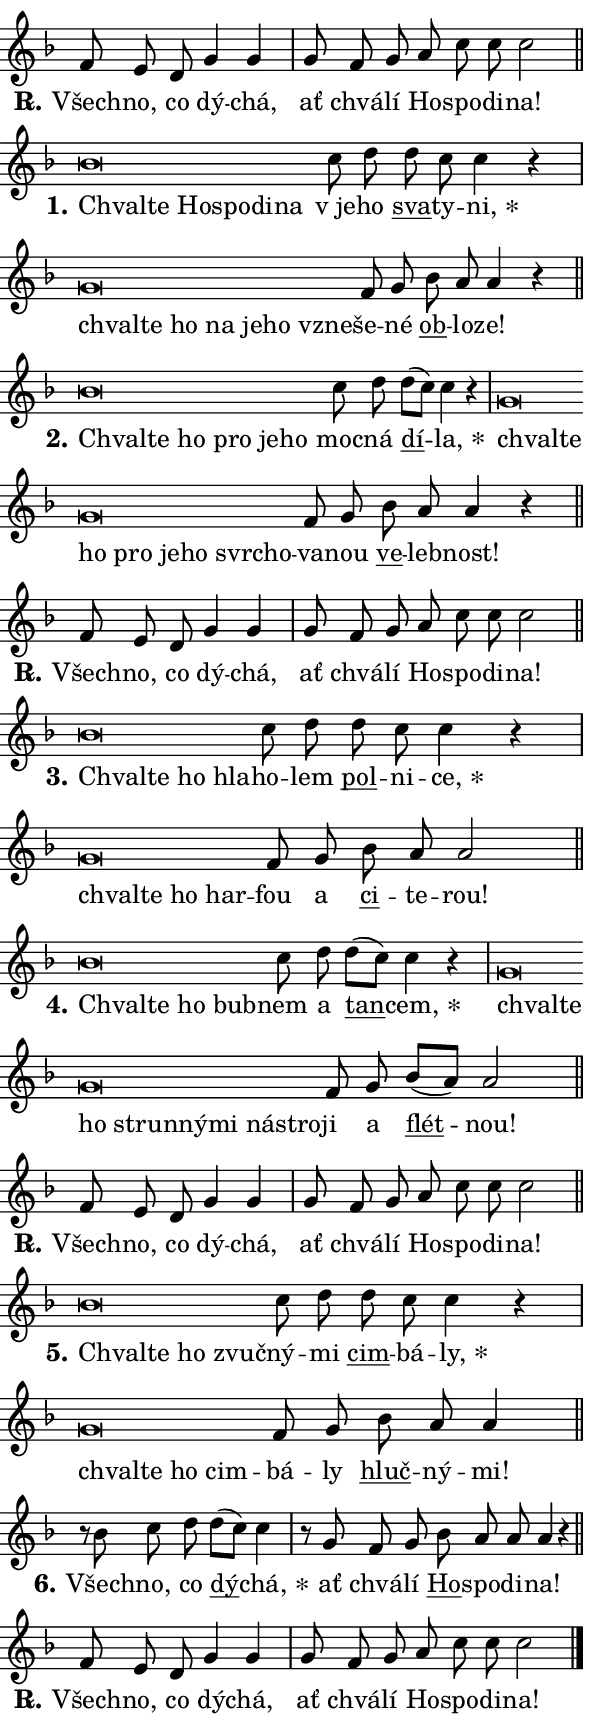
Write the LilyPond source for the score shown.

\version "2.24.0"
\header { tagline = "" }
\paper {
  indent = 0\cm
  top-margin = 0\cm
  right-margin = 0.13\cm % to fit lyric hyphens
  bottom-margin = 0\cm
  left-margin = 0\cm
  paper-width = 10\cm
  page-breaking = #ly:one-page-breaking
  system-system-spacing.basic-distance = #11
  score-system-spacing.basic-distance = #11
  ragged-last = ##f
}


%% Author: Thomas Morley
%% https://lists.gnu.org/archive/html/lilypond-user/2020-05/msg00002.html
#(define (line-position grob)
"Returns position of @var[grob} in current system:
   @code{'start}, if at first time-step
   @code{'end}, if at last time-step
   @code{'middle} otherwise
"
  (let* ((col (ly:item-get-column grob))
         (ln (ly:grob-object col 'left-neighbor))
         (rn (ly:grob-object col 'right-neighbor))
         (col-to-check-left (if (ly:grob? ln) ln col))
         (col-to-check-right (if (ly:grob? rn) rn col))
         (break-dir-left
           (and
             (ly:grob-property col-to-check-left 'non-musical #f)
             (ly:item-break-dir col-to-check-left)))
         (break-dir-right
           (and
             (ly:grob-property col-to-check-right 'non-musical #f)
             (ly:item-break-dir col-to-check-right))))
        (cond ((eqv? 1 break-dir-left) 'start)
              ((eqv? -1 break-dir-right) 'end)
              (else 'middle))))

#(define (tranparent-at-line-position vctor)
  (lambda (grob)
  "Relying on @code{line-position} select the relevant enry from @var{vctor}.
Used to determine transparency,"
    (case (line-position grob)
      ((end) (not (vector-ref vctor 0)))
      ((middle) (not (vector-ref vctor 1)))
      ((start) (not (vector-ref vctor 2))))))

noteHeadBreakVisibility =
#(define-music-function (break-visibility)(vector?)
"Makes @code{NoteHead}s transparent relying on @var{break-visibility}"
#{
  \override NoteHead.transparent =
    #(tranparent-at-line-position break-visibility)
#})

#(define delete-ledgers-for-transparent-note-heads
  (lambda (grob)
    "Reads whether a @code{NoteHead} is transparent.
If so this @code{NoteHead} is removed from @code{'note-heads} from
@var{grob}, which is supposed to be @code{LedgerLineSpanner}.
As a result ledgers are not printed for this @code{NoteHead}"
    (let* ((nhds-array (ly:grob-object grob 'note-heads))
           (nhds-list
             (if (ly:grob-array? nhds-array)
                 (ly:grob-array->list nhds-array)
                 '()))
           ;; Relies on the transparent-property being done before
           ;; Staff.LedgerLineSpanner.after-line-breaking is executed.
           ;; This is fragile ...
           (to-keep
             (remove
               (lambda (nhd)
                 (ly:grob-property nhd 'transparent #f))
               nhds-list)))
      ;; TODO find a better method to iterate over grob-arrays, similiar
      ;; to filter/remove etc for lists
      ;; For now rebuilt from scratch
      (set! (ly:grob-object grob 'note-heads)  '())
      (for-each
        (lambda (nhd)
          (ly:pointer-group-interface::add-grob grob 'note-heads nhd))
        to-keep))))

squashNotes = {
  \override NoteHead.X-extent = #'(-0.2 . 0.2)
  \override NoteHead.Y-extent = #'(-0.75 . 0)
  \override NoteHead.stencil =
    #(lambda (grob)
       (let ((pos (ly:grob-property grob 'staff-position)))
         (begin
           (if (< pos -7) (display "ERROR: Lower brevis then expected\n") (display ""))
           (if (<= pos -6) ly:text-interface::print ly:note-head::print))))
}
unSquashNotes = {
  \revert NoteHead.X-extent
  \revert NoteHead.Y-extent
  \revert NoteHead.stencil
}

hideNotes = \noteHeadBreakVisibility #begin-of-line-visible
unHideNotes = \noteHeadBreakVisibility #all-visible

% work-around for resetting accidentals
% https://lilypond.org/doc/v2.23/Documentation/notation/displaying-rhythms#unmetered-music
cadenzaMeasure = {
  \cadenzaOff
  \partial 1024 s1024
  \cadenzaOn
}

#(define-markup-command (accent layout props text) (markup?)
  "Underline accented syllable"
  (interpret-markup layout props
    #{\markup \override #'(offset . 4.3) \underline { #text }#}))

responsum = \markup \concat {
  "R" \hspace #-1.05 \path #0.1 #'((moveto 0 0.07) (lineto 0.9 0.8)) \hspace #0.05 "."
}

spaceSize = #0.6828661417322834 % exact space size for TeX Gyre Schola

\layout {
  \context {
    \Staff
    \remove "Time_signature_engraver"
    \override LedgerLineSpanner.after-line-breaking = #delete-ledgers-for-transparent-note-heads
  }
  \context {
    \Lyrics {
      \override LyricSpace.minimum-distance = \spaceSize
      \override LyricText.font-name = #"TeX Gyre Schola"
      \override LyricText.font-size = 1
      \override StanzaNumber.font-name = #"TeX Gyre Schola Bold"
      \override StanzaNumber.font-size = 1
    }
  }
  \context {
    \Score 
    \override NoteHead.text =
      #(lambda (grob) 
        (let ((pos (ly:grob-property grob 'staff-position)))
          #{\markup {
            \combine
              \halign #-0.55 \raise #(if (= pos -6) 0 0.5) \override #'(thickness . 2) \draw-line #'(3.2 . 0)
              \musicglyph "noteheads.sM1"
          }#}))
  }
}

% magnetic-lyrics.ily
%
%   written by
%     Jean Abou Samra <jean@abou-samra.fr>
%     Werner Lemberg <wl@gnu.org>
%
%   adapted by
%     Jiri Hon <jiri.hon@gmail.com>
%
% Version 2022-Apr-15

% https://www.mail-archive.com/lilypond-user@gnu.org/msg149350.html

#(define (Left_hyphen_pointer_engraver context)
   "Collect syllable-hyphen-syllable occurrences in lyrics and store
them in properties.  This engraver only looks to the left.  For
example, if the lyrics input is @code{foo -- bar}, it does the
following.

@itemize @bullet
@item
Set the @code{text} property of the @code{LyricHyphen} grob between
@q{foo} and @q{bar} to @code{foo}.

@item
Set the @code{left-hyphen} property of the @code{LyricText} grob with
text @q{foo} to the @code{LyricHyphen} grob between @q{foo} and
@q{bar}.
@end itemize

Use this auxiliary engraver in combination with the
@code{lyric-@/text::@/apply-@/magnetic-@/offset!} hook."
   (let ((hyphen #f)
         (text #f))
     (make-engraver
      (acknowledgers
       ((lyric-syllable-interface engraver grob source-engraver)
        (set! text grob)))
      (end-acknowledgers
       ((lyric-hyphen-interface engraver grob source-engraver)
        ;(when (not (grob::has-interface grob 'lyric-space-interface))
          (set! hyphen grob)));)
      ((stop-translation-timestep engraver)
       (when (and text hyphen)
         (ly:grob-set-object! text 'left-hyphen hyphen))
       (set! text #f)
       (set! hyphen #f)))))

#(define (lyric-text::apply-magnetic-offset! grob)
   "If the space between two syllables is less than the value in
property @code{LyricText@/.details@/.squash-threshold}, move the right
syllable to the left so that it gets concatenated with the left
syllable.

Use this function as a hook for
@code{LyricText@/.after-@/line-@/breaking} if the
@code{Left_@/hyphen_@/pointer_@/engraver} is active."
   (let ((hyphen (ly:grob-object grob 'left-hyphen #f)))
     (when hyphen
       (let ((left-text (ly:spanner-bound hyphen LEFT)))
         (when (grob::has-interface left-text 'lyric-syllable-interface)
           (let* ((common (ly:grob-common-refpoint grob left-text X))
                  (this-x-ext (ly:grob-extent grob common X))
                  (left-x-ext
                   (begin
                     ;; Trigger magnetism for left-text.
                     (ly:grob-property left-text 'after-line-breaking)
                     (ly:grob-extent left-text common X)))
                  ;; `delta` is the gap width between two syllables.
                  (delta (- (interval-start this-x-ext)
                            (interval-end left-x-ext)))
                  (details (ly:grob-property grob 'details))
                  (threshold (assoc-get 'squash-threshold details 0.2)))
             (when (< delta threshold)
               (let* (;; We have to manipulate the input text so that
                      ;; ligatures crossing syllable boundaries are not
                      ;; disabled.  For languages based on the Latin
                      ;; script this is essentially a beautification.
                      ;; However, for non-Western scripts it can be a
                      ;; necessity.
                      (lt (ly:grob-property left-text 'text))
                      (rt (ly:grob-property grob 'text))
                      (is-space (grob::has-interface hyphen 'lyric-space-interface))
                      (space (if is-space " " ""))
                      (extra-delta (if is-space spaceSize 0))
                      ;; Append new syllable.
                      (ltrt-space (if (and (string? lt) (string? rt))
                                (string-append lt space rt)
                                (make-concat-markup (list lt space rt))))
                      ;; Right-align `ltrt` to the right side.
                      (ltrt-space-markup (grob-interpret-markup
                               grob
                               (make-translate-markup
                                (cons (interval-length this-x-ext) 0)
                                (make-right-align-markup ltrt-space)))))
                 (begin
                   ;; Don't print `left-text`.
                   (ly:grob-set-property! left-text 'stencil #f)
                   ;; Set text and stencil (which holds all collected
                   ;; syllables so far) and shift it to the left.
                   (ly:grob-set-property! grob 'text ltrt-space)
                   (ly:grob-set-property! grob 'stencil ltrt-space-markup)
                   (ly:grob-translate-axis! grob (- (- delta extra-delta)) X))))))))))


#(define (lyric-hyphen::displace-bounds-first grob)
   ;; Make very sure this callback isn't triggered too early.
   (let ((left (ly:spanner-bound grob LEFT))
         (right (ly:spanner-bound grob RIGHT)))
     (ly:grob-property left 'after-line-breaking)
     (ly:grob-property right 'after-line-breaking)
     (ly:lyric-hyphen::print grob)))

squashThreshold = #0.4

\layout {
  \context {
    \Lyrics
    \consists #Left_hyphen_pointer_engraver
    \override LyricText.after-line-breaking =
      #lyric-text::apply-magnetic-offset!
    \override LyricHyphen.stencil = #lyric-hyphen::displace-bounds-first
    \override LyricText.details.squash-threshold = \squashThreshold
    \override LyricHyphen.minimum-distance = 0
    \override LyricHyphen.minimum-length = \squashThreshold
  }
}

squashText = \override LyricText.details.squash-threshold = 9999
unSquashText = \override LyricText.details.squash-threshold = \squashThreshold

leftText = \override LyricText.self-alignment-X = #LEFT
unLeftText = \revert LyricText.self-alignment-X

starOffset = #(lambda (grob) 
                (let ((x_offset (ly:self-alignment-interface::aligned-on-x-parent grob)))
                  (if (= x_offset 0) 0 (+ x_offset 1.2))))

star = #(define-music-function (syllable)(string?)
"Append star separator at the end of a syllable"
#{
  \once \override LyricText.X-offset = #starOffset
  \lyricmode { \markup {
    #syllable
    \override #'((font-name . "TeX Gyre Schola Bold")) \hspace #0.2 \lower #0.65 \larger "*"
  } }
#})

starAccent = #(define-music-function (syllable)(string?)
"Append star separator at the end of a syllable and make accent"
#{
  \once \override LyricText.X-offset = #starOffset
  \lyricmode { \markup {
    \accent #syllable
    \override #'((font-name . "TeX Gyre Schola Bold")) \hspace #0.2 \lower #0.65 \larger "*"
  } }
#})

breath = #(define-music-function (syllable)(string?)
"Append breathing indicator at the end of a syllable"
#{
  \lyricmode { \markup { #syllable "+" } }
#})

optionalBreath = #(define-music-function (syllable)(string?)
"Append optional breathing indicator at the end of a syllable"
#{
  \lyricmode { \markup { #syllable "(+)" } }
#})


\score {
    <<
        \new Voice = "melody" { \cadenzaOn \key f \major \relative { f'8 e d g4 g \cadenzaMeasure \bar "|" g8 f g a c c c2 \cadenzaMeasure \bar "||" \break } }
        \new Lyrics \lyricsto "melody" { \lyricmode { \set stanza = \responsum
Všech -- no, co dý -- chá, ať chvá -- lí Ho -- spo -- di -- na! } }
    >>
    \layout {}
}

\score {
    <<
        \new Voice = "melody" { \cadenzaOn \key f \major \relative { \squashNotes bes'\breve*1/16 \hideNotes \breve*1/16 \bar "" \breve*1/16 \bar "" \breve*1/16 \bar "" \breve*1/16 \breve*1/16 \bar "" \unHideNotes \unSquashNotes c8 d \bar "" d c c4 r \cadenzaMeasure \bar "|" \squashNotes g\breve*1/16 \hideNotes \breve*1/16 \bar "" \breve*1/16 \bar "" \breve*1/16 \bar "" \breve*1/16 \bar "" \breve*1/16 \breve*1/16 \bar "" \unHideNotes \unSquashNotes f8 g \bar "" bes a a4 r \cadenzaMeasure \bar "||" \break } }
        \new Lyrics \lyricsto "melody" { \lyricmode { \set stanza = "1."
\leftText Chval -- \squashText te Ho -- spo -- di -- na \unLeftText \unSquashText "v je" -- ho \markup \accent sva -- ty -- \star ni, \leftText chval -- \squashText te ho na je -- ho vzne -- \unLeftText \unSquashText še -- né \markup \accent ob -- lo -- ze! } }
    >>
    \layout {}
}

\score {
    <<
        \new Voice = "melody" { \cadenzaOn \key f \major \relative { \squashNotes bes'\breve*1/16 \hideNotes \breve*1/16 \bar "" \breve*1/16 \bar "" \breve*1/16 \bar "" \breve*1/16 \breve*1/16 \bar "" \unHideNotes \unSquashNotes c8 d \bar "" d[( c)] c4 r \cadenzaMeasure \bar "|" \squashNotes g\breve*1/16 \hideNotes \breve*1/16 \bar "" \breve*1/16 \bar "" \breve*1/16 \bar "" \breve*1/16 \bar "" \breve*1/16 \bar "" \breve*1/16 \breve*1/16 \bar "" \unHideNotes \unSquashNotes f8 g \bar "" bes a a4 r \cadenzaMeasure \bar "||" \break } }
        \new Lyrics \lyricsto "melody" { \lyricmode { \set stanza = "2."
\leftText Chval -- \squashText te ho pro je -- ho \unLeftText \unSquashText moc -- ná \markup \accent dí -- \star la, \leftText chval -- \squashText te ho pro je -- ho svr -- cho -- \unLeftText \unSquashText va -- nou \markup \accent ve -- leb -- nost! } }
    >>
    \layout {}
}

\score {
    <<
        \new Voice = "melody" { \cadenzaOn \key f \major \relative { f'8 e d g4 g \cadenzaMeasure \bar "|" g8 f g a c c c2 \cadenzaMeasure \bar "||" \break } }
        \new Lyrics \lyricsto "melody" { \lyricmode { \set stanza = \responsum
Všech -- no, co dý -- chá, ať chvá -- lí Ho -- spo -- di -- na! } }
    >>
    \layout {}
}

\score {
    <<
        \new Voice = "melody" { \cadenzaOn \key f \major \relative { \squashNotes bes'\breve*1/16 \hideNotes \breve*1/16 \bar "" \breve*1/16 \breve*1/16 \bar "" \unHideNotes \unSquashNotes c8 d \bar "" d c c4 r \cadenzaMeasure \bar "|" \squashNotes g\breve*1/16 \hideNotes \breve*1/16 \bar "" \breve*1/16 \breve*1/16 \bar "" \unHideNotes \unSquashNotes f8 g \bar "" bes a a2 \cadenzaMeasure \bar "||" \break } }
        \new Lyrics \lyricsto "melody" { \lyricmode { \set stanza = "3."
\leftText Chval -- \squashText te ho hla -- \unLeftText \unSquashText ho -- lem \markup \accent pol -- ni -- \star ce, \leftText chval -- \squashText te ho har -- \unLeftText \unSquashText fou a \markup \accent ci -- te -- rou! } }
    >>
    \layout {}
}

\score {
    <<
        \new Voice = "melody" { \cadenzaOn \key f \major \relative { \squashNotes bes'\breve*1/16 \hideNotes \breve*1/16 \bar "" \breve*1/16 \breve*1/16 \bar "" \unHideNotes \unSquashNotes c8 d \bar "" d[( c)] c4 r \cadenzaMeasure \bar "|" \squashNotes g\breve*1/16 \hideNotes \breve*1/16 \bar "" \breve*1/16 \bar "" \breve*1/16 \bar "" \breve*1/16 \bar "" \breve*1/16 \bar "" \breve*1/16 \breve*1/16 \bar "" \unHideNotes \unSquashNotes f8 g \bar "" bes[( a)] a2 \cadenzaMeasure \bar "||" \break } }
        \new Lyrics \lyricsto "melody" { \lyricmode { \set stanza = "4."
\leftText Chval -- \squashText te ho bub -- \unLeftText \unSquashText nem a \markup \accent tan -- \star cem, \leftText chval -- \squashText te ho strun -- ný -- mi ná -- stro -- \unLeftText \unSquashText ji a \markup \accent flét -- nou! } }
    >>
    \layout {}
}

\score {
    <<
        \new Voice = "melody" { \cadenzaOn \key f \major \relative { f'8 e d g4 g \cadenzaMeasure \bar "|" g8 f g a c c c2 \cadenzaMeasure \bar "||" \break } }
        \new Lyrics \lyricsto "melody" { \lyricmode { \set stanza = \responsum
Všech -- no, co dý -- chá, ať chvá -- lí Ho -- spo -- di -- na! } }
    >>
    \layout {}
}

\score {
    <<
        \new Voice = "melody" { \cadenzaOn \key f \major \relative { \squashNotes bes'\breve*1/16 \hideNotes \breve*1/16 \bar "" \breve*1/16 \breve*1/16 \bar "" \unHideNotes \unSquashNotes c8 d \bar "" d c c4 r \cadenzaMeasure \bar "|" \squashNotes g\breve*1/16 \hideNotes \breve*1/16 \bar "" \breve*1/16 \breve*1/16 \bar "" \unHideNotes \unSquashNotes f8 g \bar "" bes a a4 \cadenzaMeasure \bar "||" \break } }
        \new Lyrics \lyricsto "melody" { \lyricmode { \set stanza = "5."
\leftText Chval -- \squashText te ho zvuč -- \unLeftText \unSquashText ný -- mi \markup \accent cim -- bá -- \star ly, \leftText chval -- \squashText te ho cim -- \unLeftText \unSquashText bá -- ly \markup \accent hluč -- ný -- mi! } }
    >>
    \layout {}
}

\score {
    <<
        \new Voice = "melody" { \cadenzaOn \key f \major \relative { r8 bes' c8 d \bar "" d[( c)] c4 \cadenzaMeasure \bar "|" r8 g8 f8 g \bar "" bes a a a4 r \cadenzaMeasure \bar "||" \break } }
        \new Lyrics \lyricsto "melody" { \lyricmode { \set stanza = "6."
Všech -- no, co \markup \accent dý -- \star chá, ať chvá -- lí \markup \accent Ho -- spo -- di -- na! } }
    >>
    \layout {}
}

\score {
    <<
        \new Voice = "melody" { \cadenzaOn \key f \major \relative { f'8 e d g4 g \cadenzaMeasure \bar "|" g8 f g a c c c2 \cadenzaMeasure \bar "||" \break } \bar "|." }
        \new Lyrics \lyricsto "melody" { \lyricmode { \set stanza = \responsum
Všech -- no, co dý -- chá, ať chvá -- lí Ho -- spo -- di -- na! } }
    >>
    \layout {}
}
